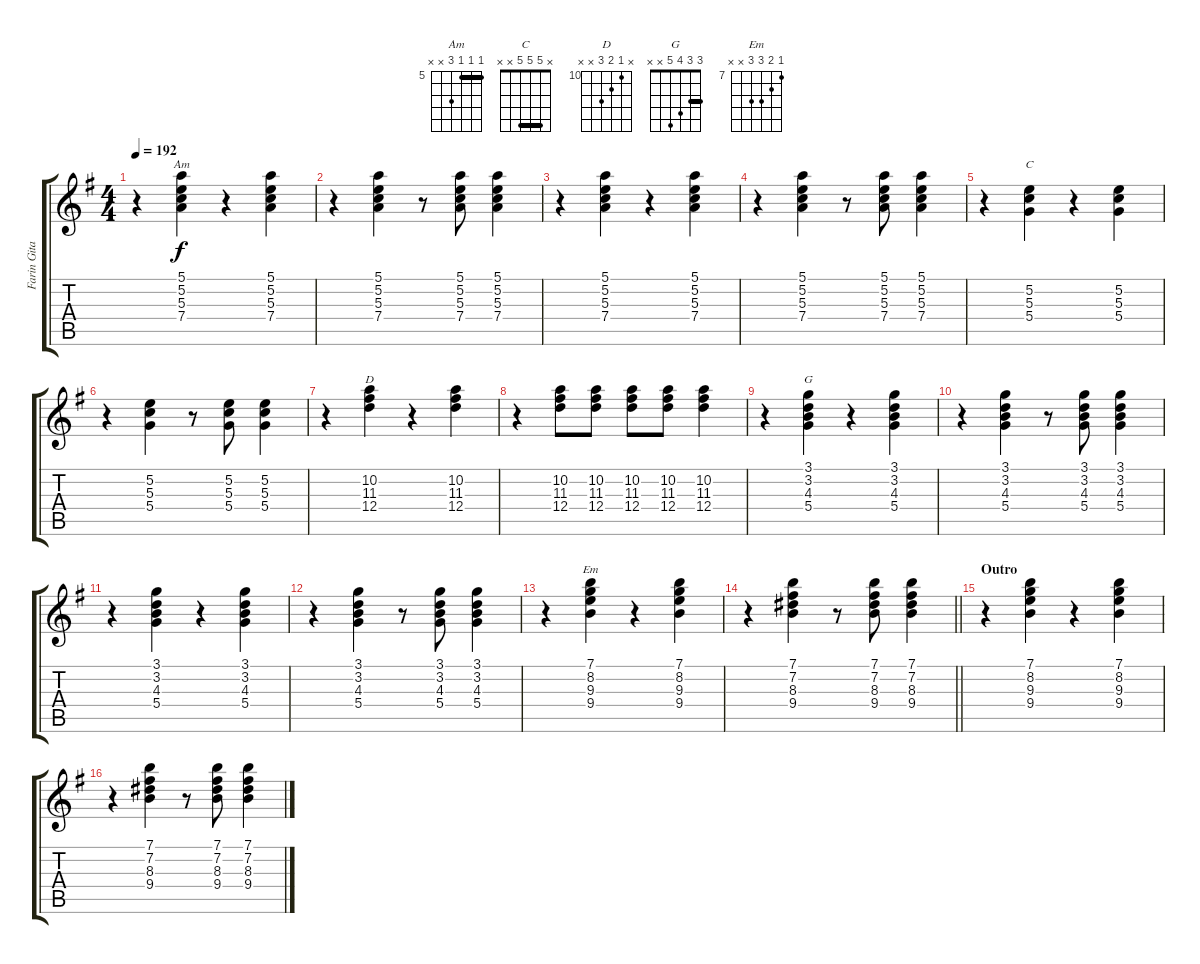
\track ("Farin Gitarre" "Farin Gita") {instrument electricguitarclean}
\staff {score tabs}
\tuning (E4 B3 G3 D3 A2 E2) {hide}
\chord ("Am" 5 5 5 7 x x) {firstfret 5 barre 5}
\chord ("C" x 5 5 5 x x) {barre 5}
\chord ("D" x 10 11 12 x x) {firstfret 10}
\chord ("G" 3 3 4 5 x x) {barre 3}
\chord ("Em" 7 8 9 9 x x) {firstfret 7}
\ts (4 4)
\tempo 192
\clef g2
\ks g
r.4{dy f} (5.1 5.2 5.3 7.4).4{ch "Am"} r.4 (5.1 5.2 5.3 7.4).4 |
r.4 (5.1 5.2 5.3 7.4).4 r.8 (5.1 5.2 5.3 7.4).8 (5.1 5.2 5.3 7.4).4 |
r.4 (5.1 5.2 5.3 7.4).4 r.4 (5.1 5.2 5.3 7.4).4 |
r.4 (5.1 5.2 5.3 7.4).4 r.8 (5.1 5.2 5.3 7.4).8 (5.1 5.2 5.3 7.4).4 |
r.4 (5.2 5.3 5.4).4{ch "C"} r.4 (5.2 5.3 5.4).4 |
r.4 (5.2 5.3 5.4).4 r.8 (5.2 5.3 5.4).8 (5.2 5.3 5.4).4 |
r.4 (10.2 11.3 12.4).4{ch "D"} r.4 (10.2 11.3 12.4).4 |
r.4 (10.2 11.3 12.4).8 (10.2 11.3 12.4).8 (10.2 11.3 12.4).8 (10.2 11.3 12.4).8 (10.2 11.3 12.4).4 |
r.4 (3.1 3.2 4.3 5.4).4{ch "G"} r.4 (3.1 3.2 4.3 5.4).4 |
r.4 (3.1 3.2 4.3 5.4).4 r.8 (3.1 3.2 4.3 5.4).8 (3.1 3.2 4.3 5.4).4 |
r.4 (3.1 3.2 4.3 5.4).4 r.4 (3.1 3.2 4.3 5.4).4 |
r.4 (3.1 3.2 4.3 5.4).4 r.8 (3.1 3.2 4.3 5.4).8 (3.1 3.2 4.3 5.4).4 |
r.4 (7.1 8.2 9.3 9.4).4{ch "Em"} r.4 (7.1 8.2 9.3 9.4).4 |
\barLineRight lightlight
r.4 (7.1 7.2 8.3 9.4).4 r.8 (7.1 7.2 8.3 9.4).8 (7.1 7.2 8.3 9.4).4 |
\section ("" "Outro")
r.4 (7.1 8.2 9.3 9.4).4 r.4 (7.1 8.2 9.3 9.4).4 |
r.4 (7.1 7.2 8.3 9.4).4 r.8 (7.1 7.2 8.3 9.4).8 (7.1 7.2 8.3 9.4).4
